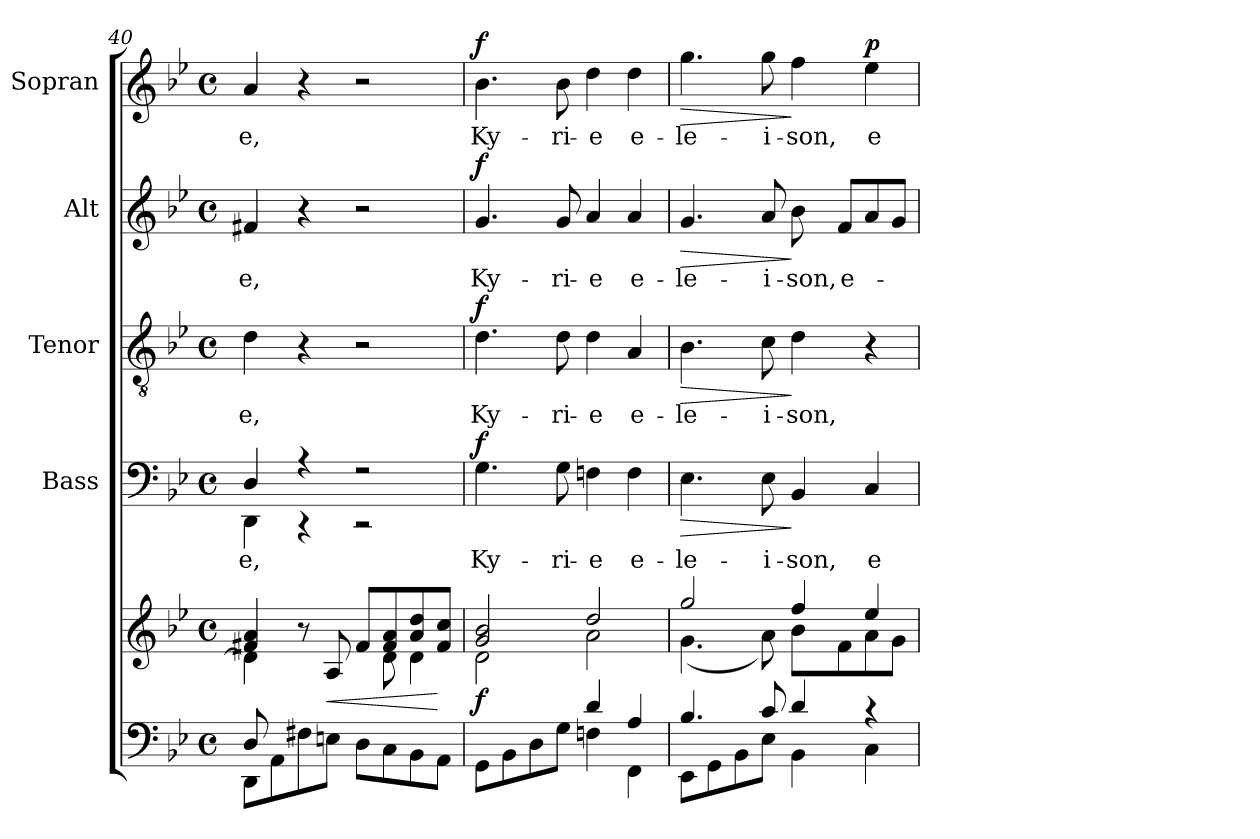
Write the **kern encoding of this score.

**kern	**kern	**dynam	**kern	**text	**dynam	**kern	**text	**dynam	**kern	**text	**dynam	**kern	**text	**dynam
*part5	*part5	*part5	*part4	*part4	*part4	*part3	*part3	*part3	*part2	*part2	*part2	*part1	*part1	*part1
*staff6	*staff5	*staff5/6	*staff4	*staff4	*staff4	*staff3	*staff3	*staff3	*staff2	*staff2	*staff2	*staff1	*staff1	*staff1
*	*	*	*I"Bass	*	*	*I"Tenor	*	*	*I"Alt	*	*	*I"Sopran	*	*
*	*	*	*I'B.	*	*	*I'T.	*	*	*I'A.	*	*	*I'S.	*	*
*clefF4	*clefG2	*	*clefF4	*	*	*clefGv2	*	*	*clefG2	*	*	*clefG2	*	*
*k[b-e-]	*k[b-e-]	*	*k[b-e-]	*	*	*k[b-e-]	*	*	*k[b-e-]	*	*	*k[b-e-]	*	*
*B-:	*B-:	*	*B-:	*	*	*B-:	*	*	*B-:	*	*	*B-:	*	*
*M4/4	*M4/4	*	*M4/4	*	*	*M4/4	*	*	*M4/4	*	*	*M4/4	*	*
*met(c)	*met(c)	*	*met(c)	*	*	*met(c)	*	*	*met(c)	*	*	*met(c)	*	*
=40	=40	=40	=40	=40	=40	=40	=40	=40	=40	=40	=40	=40	=40	=40
*^	*^	*	*	*	*	*	*	*	*	*	*	*	*	*
!	!	!	!	!	!	!LO:LY:b	!	!	!LO:LY:b	!	!	!LO:LY:b	!	!	!LO:LY:b	!
*	*	*	*	*	*^	*	*	*	*	*	*	*	*	*	*	*
8D/	8DD\L	4f#X!/ 4a!/	4d!\]	.	4D/	4DD\	-e,	.	4d\	-e,	.	4f#X/	-e,	.	4a/	-e,	.
8ryy	8AA\	.	.	.	.	.	.	.	.	.	.	.	.	.	.	.	.
4ryy	8F#X\	8r	4.ryy	.	4r	4r	.	.	4r	.	.	4r	.	.	4r	.	.
!	!	!	!	!LO:HP:b	!	!	!	!	!	!	!	!	!	!	!	!	!
.	8En\J	8A!/	.	<	.	.	.	.	.	.	.	.	.	.	.	.	.
2ryy	8D\L	8f#!/L	.	.	2r	2r	.	.	2r	.	.	2r	.	.	2r	.	.
.	8C\	8f#!/ 8a!/	8d!\	.	.	.	.	.	.	.	.	.	.	.	.	.	.
.	8BB-\	8a!/ 8dd!/	4d!\	.	.	.	.	.	.	.	.	.	.	.	.	.	.
.	8AA\J	8f#!/ 8cc!/J	.	[	.	.	.	.	.	.	.	.	.	.	.	.	.
*	*	*	*	*	*v	*v	*	*	*	*	*	*	*	*	*	*	*
=41	=41	=41	=41	=41	=41	=41	=41	=41	=41	=41	=41	=41	=41	=41	=41	=41
!	!	!	!	!LO:DY:b	!	!LO:LY:b	!LO:DY:a	!	!LO:LY:b	!LO:DY:a	!	!LO:LY:b	!LO:DY:a	!	!LO:LY:b	!LO:DY:a
2ryy	8GG\L	2g/ 2b-/	2d\	f	4.G\	Ky-	f	4.d\	Ky-	f	4.g/	Ky-	f	4.b-\	Ky-	f
.	8BB-\	.	.	.	.	.	.	.	.	.	.	.	.	.	.	.
.	8D\	.	.	.	.	.	.	.	.	.	.	.	.	.	.	.
!	!	!	!	!	!	!LO:LY:b	!	!	!LO:LY:b	!	!	!LO:LY:b	!	!	!LO:LY:b	!
.	8G\J	.	.	.	8G\	-ri-	.	8d\	-ri-	.	8g/	-ri-	.	8b-\	-ri-	.
!	!	!	!	!	!	!LO:LY:b	!	!	!LO:LY:b	!	!	!LO:LY:b	!	!	!LO:LY:b	!
4d/	4Fn\	2dd/	2a\	.	4Fn\	-e	.	4d\	-e	.	4a/	-e	.	4dd\	-e	.
!	!	!	!	!	!	!LO:LY:b	!	!	!LO:LY:b	!	!	!LO:LY:b	!	!	!LO:LY:b	!
4A/	4FF\	.	.	.	4F\	e-	.	4A/	e-	.	4a/	e-	.	4dd\	e-	.
=42	=42	=42	=42	=42	=42	=42	=42	=42	=42	=42	=42	=42	=42	=42	=42	=42
!	!	!	!	!	!	!LO:LY:b	!LO:HP:b	!	!LO:LY:b	!LO:HP:b	!	!LO:LY:b	!LO:HP:b	!	!LO:LY:b	!LO:HP:b
4.B-/	8EE-\L	2gg/	(>4.g\	.	4.E-\	-le-	>	4.B-\	-le-	>	4.g/	-le-	>	4.gg\	-le-	>
.	8GG\	.	.	.	.	.	.	.	.	.	.	.	.	.	.	.
.	8BB-\	.	.	.	.	.	.	.	.	.	.	.	.	.	.	.
!	!	!	!	!	!	!LO:LY:b	!	!	!LO:LY:b	!	!	!LO:LY:b	!	!	!LO:LY:b	!
8c/	8E-\J	.	8a\)	.	8E-\	-i-	.	8c\	-i-	.	8a/	-i-	.	8gg\	-i-	.
!	!	!	!	!	!	!LO:LY:b	!	!	!LO:LY:b	!	!	!LO:LY:b	!	!	!LO:LY:b	!
4d/	4BB-\	4ff/	8b-\L	.	4BB-/	-son,	]	4d\	-son,	]	8b-\	-son,	]	4ff\	-son,	]
!	!	!	!	!	!	!	!	!	!	!	!	!LO:LY:b	!	!	!	!
.	.	.	8f\	.	.	.	.	.	.	.	8f/L	e-	.	.	.	.
!	!	!	!	!	!	!LO:LY:b	!	!	!	!	!	!	!	!	!LO:LY:b	!LO:DY:a
4rB	4C\	4ee-/	8a\	.	4C/	e-	.	4r	.	.	8a/	.	.	4ee-\	e-	p
.	.	.	8g\J	.	.	.	.	.	.	.	8g/J	.	.	.	.	.
*v	*v	*	*	*	*	*	*	*	*	*	*	*	*	*	*	*
*	*v	*v	*	*	*	*	*	*	*	*	*	*	*	*	*
=	=	=	=	=	=	=	=	=	=	=	=	=	=	=
*-	*-	*-	*-	*-	*-	*-	*-	*-	*-	*-	*-	*-	*-	*-
